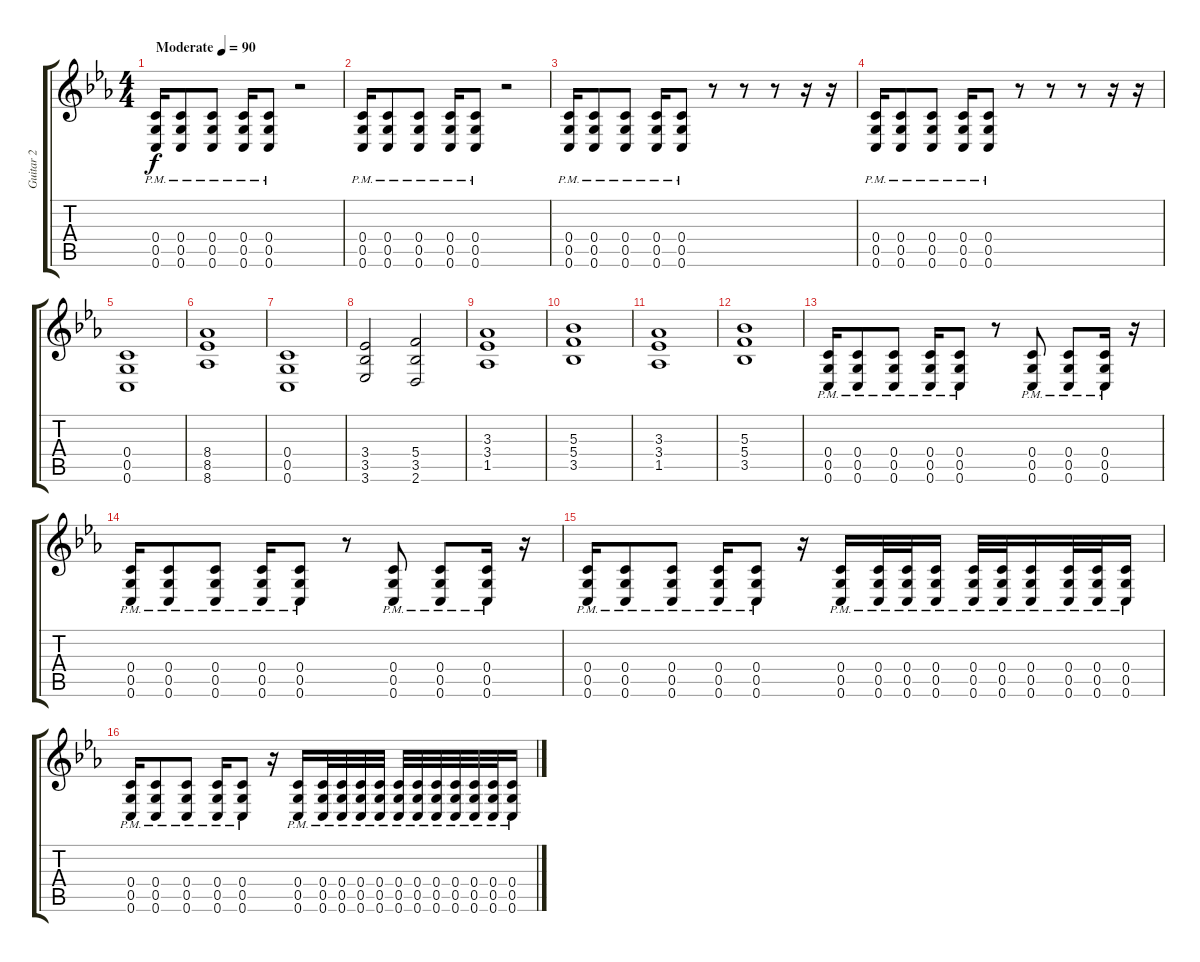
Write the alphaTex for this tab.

\track ("Guitar 2" "Guitar 2") {instrument distortionguitar}
\staff {score tabs}
\tuning (D4 A3 F3 C3 G2 C2) {hide}
\ts (4 4)
\tempo (90 "Moderate")
\clef g2
\ks cminor
(0.4{pm} 0.5{pm} 0.6{pm}).16{dy f instrument distortionguitar} (0.4{pm} 0.5{pm} 0.6{pm}).8 (0.4{pm} 0.5{pm} 0.6{pm}).8 (0.4{pm} 0.5{pm} 0.6{pm}).16 (0.4{pm} 0.5{pm} 0.6{pm}).8 r.2 |
(0.4{pm} 0.5{pm} 0.6{pm}).16 (0.4{pm} 0.5{pm} 0.6{pm}).8 (0.4{pm} 0.5{pm} 0.6{pm}).8 (0.4{pm} 0.5{pm} 0.6{pm}).16 (0.4{pm} 0.5{pm} 0.6{pm}).8 r.2 |
(0.4{pm} 0.5{pm} 0.6{pm}).16 (0.4{pm} 0.5{pm} 0.6{pm}).8 (0.4{pm} 0.5{pm} 0.6{pm}).8 (0.4{pm} 0.5{pm} 0.6{pm}).16 (0.4{pm} 0.5{pm} 0.6{pm}).8 r.8 r.8 r.8 r.16 r.16 |
(0.4{pm} 0.5{pm} 0.6{pm}).16 (0.4{pm} 0.5{pm} 0.6{pm}).8 (0.4{pm} 0.5{pm} 0.6{pm}).8 (0.4{pm} 0.5{pm} 0.6{pm}).16 (0.4{pm} 0.5{pm} 0.6{pm}).8 r.8 r.8 r.8 r.16 r.16 |
(0.4 0.5 0.6).1 |
(8.4 8.5 8.6).1 |
(0.4 0.5 0.6).1 |
(3.4 3.5 3.6).2 (5.4 3.5 2.6).2 |
(3.3 3.4 1.5).1 |
(5.3 5.4 3.5).1 |
(3.3 3.4 1.5).1 |
(5.3 5.4 3.5).1 |
(0.4{pm} 0.5{pm} 0.6{pm}).16 (0.4{pm} 0.5{pm} 0.6{pm}).8 (0.4{pm} 0.5{pm} 0.6{pm}).8 (0.4{pm} 0.5{pm} 0.6{pm}).16 (0.4{pm} 0.5{pm} 0.6{pm}).8 r.8 (0.4{pm} 0.5{pm} 0.6{pm}).8 (0.4{pm} 0.5{pm} 0.6{pm}).8 (0.4{pm} 0.5{pm} 0.6{pm}).16 r.16 |
(0.4{pm} 0.5{pm} 0.6{pm}).16 (0.4{pm} 0.5{pm} 0.6{pm}).8 (0.4{pm} 0.5{pm} 0.6{pm}).8 (0.4{pm} 0.5{pm} 0.6{pm}).16 (0.4{pm} 0.5{pm} 0.6{pm}).8 r.8 (0.4{pm} 0.5{pm} 0.6{pm}).8 (0.4{pm} 0.5{pm} 0.6{pm}).8 (0.4{pm} 0.5{pm} 0.6{pm}).16 r.16 |
(0.4{pm} 0.5{pm} 0.6{pm}).16 (0.4{pm} 0.5{pm} 0.6{pm}).8 (0.4{pm} 0.5{pm} 0.6{pm}).8 (0.4{pm} 0.5{pm} 0.6{pm}).16 (0.4{pm} 0.5{pm} 0.6{pm}).8 r.16 (0.4{pm} 0.5{pm} 0.6{pm}).16 (0.4{pm} 0.5{pm} 0.6{pm}).32 (0.4{pm} 0.5{pm} 0.6{pm}).32 (0.4{pm} 0.5{pm} 0.6{pm}).16 (0.4{pm} 0.5{pm} 0.6{pm}).32 (0.4{pm} 0.5{pm} 0.6{pm}).32 (0.4{pm} 0.5{pm} 0.6{pm}).16 (0.4{pm} 0.5{pm} 0.6{pm}).32 (0.4{pm} 0.5{pm} 0.6{pm}).32 (0.4{pm} 0.5{pm} 0.6{pm}).16 |
(0.4{pm} 0.5{pm} 0.6{pm}).16 (0.4{pm} 0.5{pm} 0.6{pm}).8 (0.4{pm} 0.5{pm} 0.6{pm}).8 (0.4{pm} 0.5{pm} 0.6{pm}).16 (0.4{pm} 0.5{pm} 0.6{pm}).8 r.16 (0.4{pm} 0.5{pm} 0.6{pm}).16 (0.4{pm} 0.5{pm} 0.6{pm}).32 (0.4{pm} 0.5{pm} 0.6{pm}).32 (0.4{pm} 0.5{pm} 0.6{pm}).32 (0.4{pm} 0.5{pm} 0.6{pm}).32 (0.4{pm} 0.5{pm} 0.6{pm}).32 (0.4{pm} 0.5{pm} 0.6{pm}).32 (0.4{pm} 0.5{pm} 0.6{pm}).32 (0.4{pm} 0.5{pm} 0.6{pm}).32 (0.4{pm} 0.5{pm} 0.6{pm}).32 (0.4{pm} 0.5{pm} 0.6{pm}).32 (0.4{pm} 0.5{pm} 0.6{pm}).16
